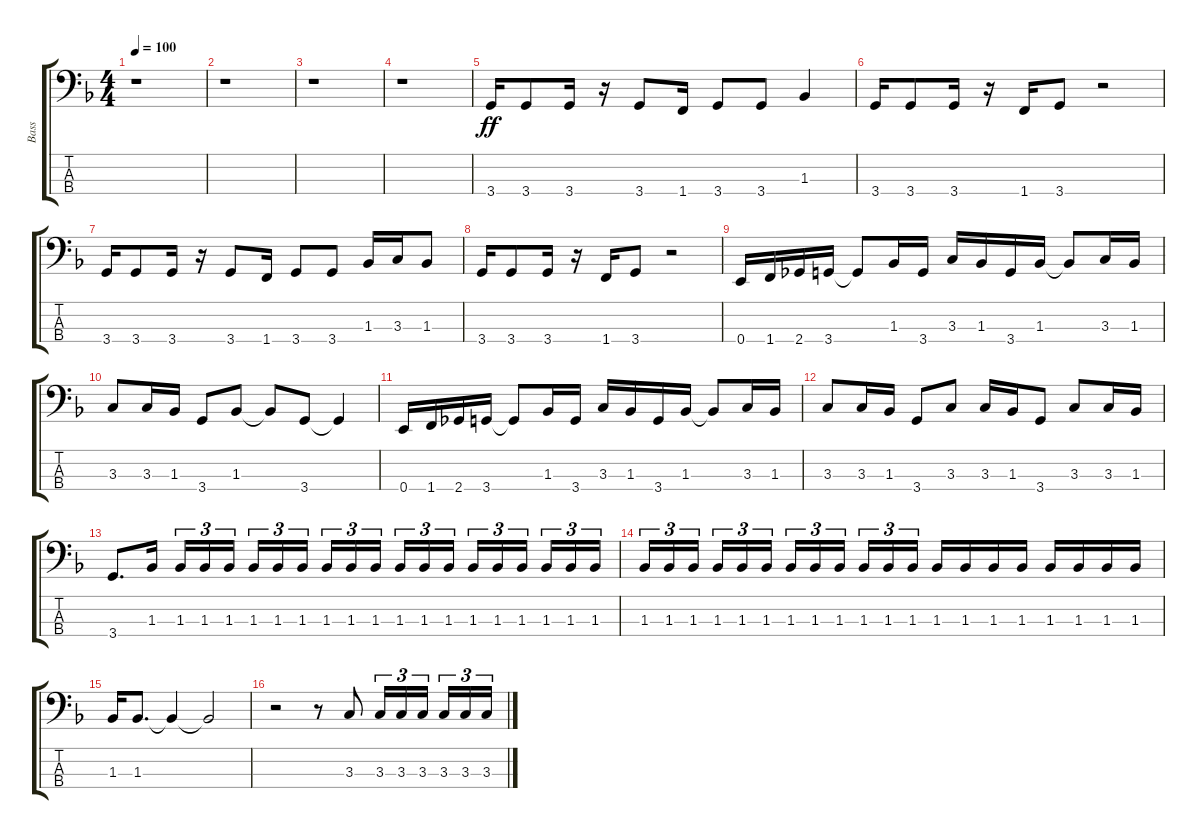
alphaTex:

\track ("Bass" "Bass") {instrument electricbassfinger}
\staff {score tabs}
\tuning (G2 D2 A1 E1) {hide}
\ts (4 4)
\tempo 100
\clef f4
\ks f
r.1{dy ff} |
r.1 |
r.1 |
r.1 |
3.4.16 3.4.8 3.4.16 r.16 3.4.8 1.4.16 3.4.8 3.4.8 1.3.4 |
3.4.16 3.4.8 3.4.16 r.16 1.4.16 3.4.8 r.2 |
3.4.16 3.4.8 3.4.16 r.16 3.4.8 1.4.16 3.4.8 3.4.8 1.3.16 3.3.16 1.3.8 |
3.4.16 3.4.8 3.4.16 r.16 1.4.16 3.4.8 r.2 |
0.4.16 1.4.16 2.4.16 3.4.16 3.4{t}.8 1.3.16 3.4.16 3.3.16 1.3.16 3.4.16 1.3.16 1.3{t}.8 3.3.16 1.3.16 |
3.3.8 3.3.16 1.3.16 3.4.8 1.3.8 1.3{t}.8 3.4.8 3.4{t}.4 |
0.4.16 1.4.16 2.4.16 3.4.16 3.4{t}.8 1.3.16 3.4.16 3.3.16 1.3.16 3.4.16 1.3.16 1.3{t}.8 3.3.16 1.3.16 |
3.3.8 3.3.16 1.3.16 3.4.8 3.3.8 3.3.16 1.3.16 3.4.8 3.3.8 3.3.16 1.3.16 |
3.4.8{d} 1.3.16 1.3.16{tu (3 2)} 1.3.16{tu (3 2)} 1.3.16{tu (3 2)} 1.3.16{tu (3 2)} 1.3.16{tu (3 2)} 1.3.16{tu (3 2)} 1.3.16{tu (3 2)} 1.3.16{tu (3 2)} 1.3.16{tu (3 2)} 1.3.16{tu (3 2)} 1.3.16{tu (3 2)} 1.3.16{tu (3 2)} 1.3.16{tu (3 2)} 1.3.16{tu (3 2)} 1.3.16{tu (3 2)} 1.3.16{tu (3 2)} 1.3.16{tu (3 2)} 1.3.16{tu (3 2)} |
1.3.16{tu (3 2)} 1.3.16{tu (3 2)} 1.3.16{tu (3 2)} 1.3.16{tu (3 2)} 1.3.16{tu (3 2)} 1.3.16{tu (3 2)} 1.3.16{tu (3 2)} 1.3.16{tu (3 2)} 1.3.16{tu (3 2)} 1.3.16{tu (3 2)} 1.3.16{tu (3 2)} 1.3.16{tu (3 2)} 1.3.16 1.3.16 1.3.16 1.3.16 1.3.16 1.3.16 1.3.16 1.3.16 |
1.3.16 1.3.8{d} 1.3{t}.4 1.3{t}.2 |
r.2 r.8 3.3.8 3.3.16{tu (3 2)} 3.3.16{tu (3 2)} 3.3.16{tu (3 2)} 3.3.16{tu (3 2)} 3.3.16{tu (3 2)} 3.3.16{tu (3 2)}
